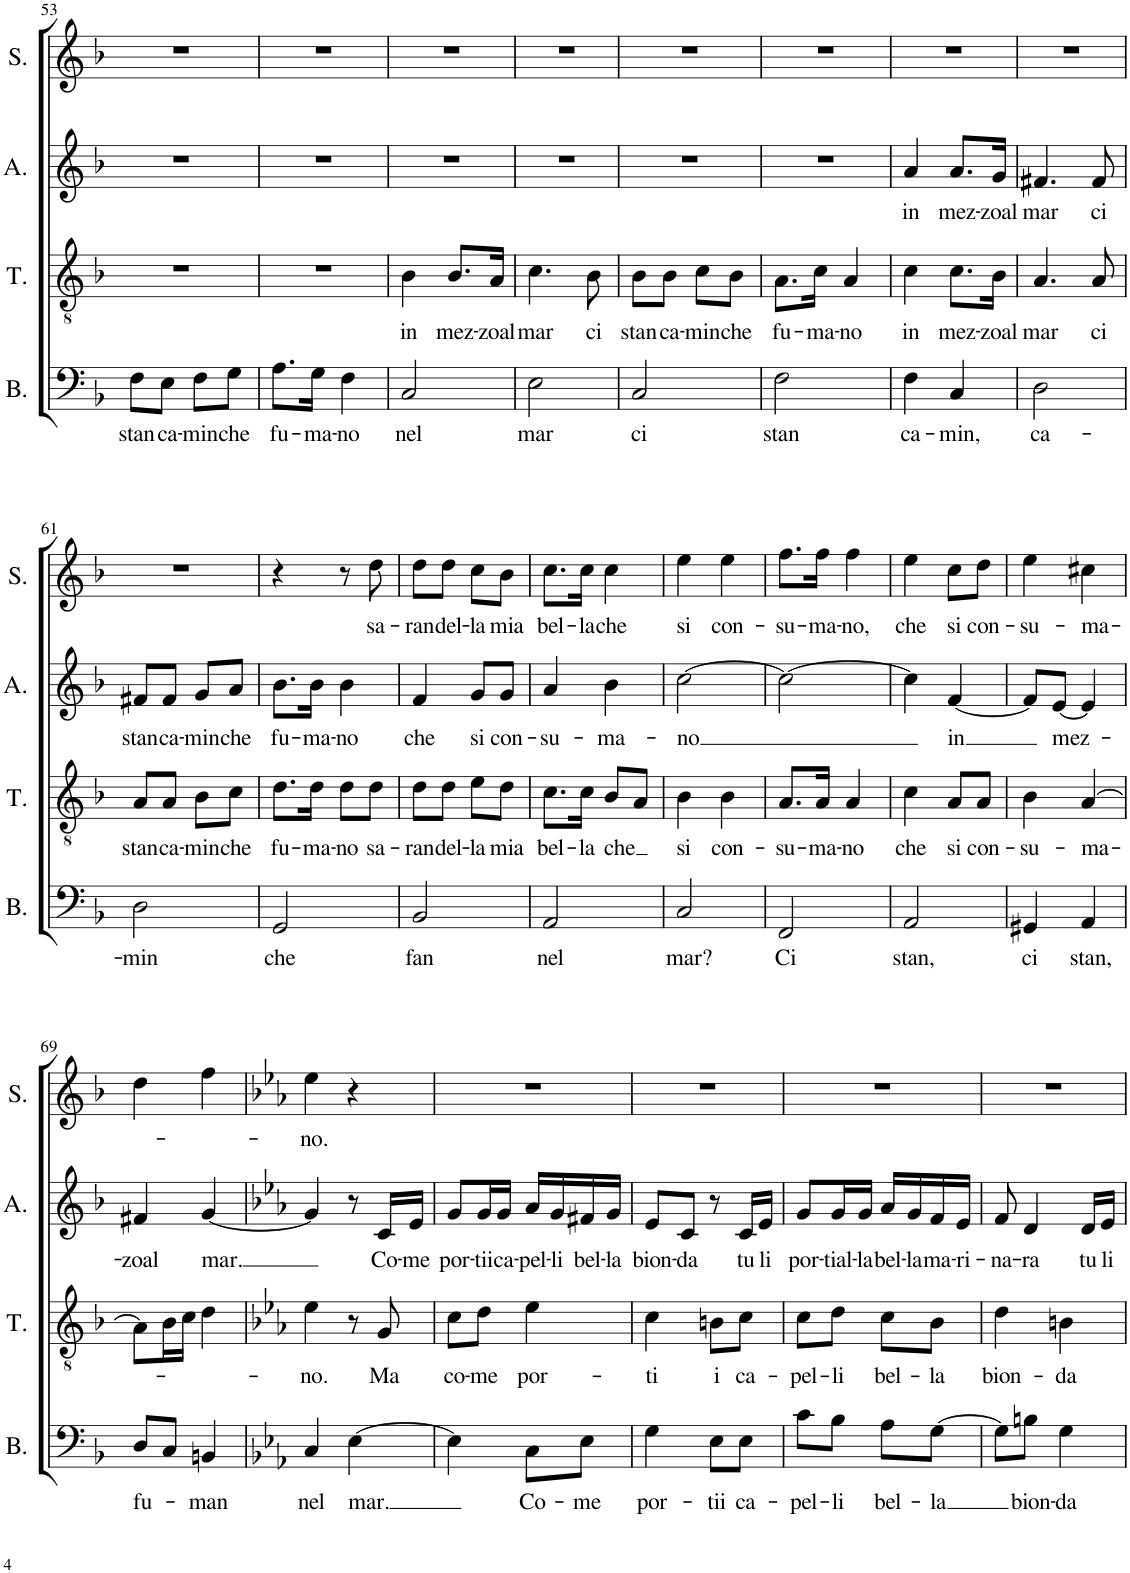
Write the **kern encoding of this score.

**kern	**text	**kern	**text	**kern	**text	**kern	**text
*part4	*part4	*part3	*part3	*part2	*part2	*part1	*part1
*staff4	*staff4	*staff3	*staff3	*staff2	*staff2	*staff1	*staff1
*I"Bass	*	*I"Tenor	*	*I"Alto	*	*I"Soprano	*
*I'B.	*	*I'T.	*	*I'A.	*	*I'S.	*
!!LO:PB:g=z
*clefF4	*	*clefGv2	*	*clefG2	*	*clefG2	*
*k[b-]	*	*k[b-]	*	*k[b-]	*	*k[b-]	*
*M2/4	*	*M2/4	*	*M2/4	*	*M2/4	*
=53	=53	=53	=53	=53	=53	=53	=53
!	!LO:LY:b	!	!	!	!	!	!
8F\L	stan	2r	.	2r	.	2r	.
!	!LO:LY:b	!	!	!	!	!	!
8E\J	ca-	.	.	.	.	.	.
!	!LO:LY:b	!	!	!	!	!	!
8F\L	-min	.	.	.	.	.	.
!	!LO:LY:b	!	!	!	!	!	!
8G\J	che	.	.	.	.	.	.
=54	=54	=54	=54	=54	=54	=54	=54
!	!LO:LY:b	!	!	!	!	!	!
8.A\L	fu-	2r	.	2r	.	2r	.
!	!LO:LY:b	!	!	!	!	!	!
16G\Jk	-ma-	.	.	.	.	.	.
!	!LO:LY:b	!	!	!	!	!	!
4F\	-no	.	.	.	.	.	.
=55	=55	=55	=55	=55	=55	=55	=55
!	!LO:LY:b	!	!LO:LY:b	!	!	!	!
2C/	nel	4B-\	in	2r	.	2r	.
!	!	!	!LO:LY:b	!	!	!	!
.	.	8.B-/L	mez-	.	.	.	.
!	!	!	!LO:LY:b	!	!	!	!
.	.	16A/Jk	-zoal	.	.	.	.
=56	=56	=56	=56	=56	=56	=56	=56
!	!LO:LY:b	!	!LO:LY:b	!	!	!	!
2E\	mar	4.c\	mar	2r	.	2r	.
!	!	!	!LO:LY:b	!	!	!	!
.	.	8B-\	ci	.	.	.	.
=57	=57	=57	=57	=57	=57	=57	=57
!	!LO:LY:b	!	!LO:LY:b	!	!	!	!
2C/	ci	8B-\L	stan	2r	.	2r	.
!	!	!	!LO:LY:b	!	!	!	!
.	.	8B-\J	ca-	.	.	.	.
!	!	!	!LO:LY:b	!	!	!	!
.	.	8c\L	-min	.	.	.	.
!	!	!	!LO:LY:b	!	!	!	!
.	.	8B-\J	che	.	.	.	.
=58	=58	=58	=58	=58	=58	=58	=58
!	!LO:LY:b	!	!LO:LY:b	!	!	!	!
2F\	stan	8.A\L	fu-	2r	.	2r	.
!	!	!	!LO:LY:b	!	!	!	!
.	.	16c\Jk	-ma-	.	.	.	.
!	!	!	!LO:LY:b	!	!	!	!
.	.	4A/	-no	.	.	.	.
=59	=59	=59	=59	=59	=59	=59	=59
!	!LO:LY:b	!	!LO:LY:b	!	!LO:LY:b	!	!
4F\	ca-	4c\	in	4a/	in	2r	.
!	!LO:LY:b	!	!LO:LY:b	!	!LO:LY:b	!	!
4C/	-min,	8.c\L	mez-	8.a/L	mez-	.	.
!	!	!	!LO:LY:b	!	!LO:LY:b	!	!
.	.	16B-\Jk	-zoal	16g/Jk	-zoal	.	.
=60	=60	=60	=60	=60	=60	=60	=60
!	!LO:LY:b	!	!LO:LY:b	!	!LO:LY:b	!	!
2D\	ca-	4.A/	mar	4.f#X/	mar	2r	.
!	!	!	!LO:LY:b	!	!LO:LY:b	!	!
.	.	8A/	ci	8f#/	ci	.	.
!!LO:LB:g=z
=61	=61	=61	=61	=61	=61	=61	=61
!	!LO:LY:b	!	!LO:LY:b	!	!LO:LY:b	!	!
2D\	-min	8A/L	stan	8f#X/L	stan	2r	.
!	!	!	!LO:LY:b	!	!LO:LY:b	!	!
.	.	8A/J	ca-	8f#/J	ca-	.	.
!	!	!	!LO:LY:b	!	!LO:LY:b	!	!
.	.	8B-\L	-min	8g/L	-min	.	.
!	!	!	!LO:LY:b	!	!LO:LY:b	!	!
.	.	8c\J	che	8a/J	che	.	.
=62	=62	=62	=62	=62	=62	=62	=62
!	!LO:LY:b	!	!LO:LY:b	!	!LO:LY:b	!	!
2GG/	che	8.d\L	fu-	8.b-\L	fu-	4r	.
!	!	!	!LO:LY:b	!	!LO:LY:b	!	!
.	.	16d\Jk	-ma-	16b-\Jk	-ma-	.	.
!	!	!	!LO:LY:b	!	!LO:LY:b	!	!
.	.	8d\L	-no	4b-\	-no	8r	.
!	!	!	!LO:LY:b	!	!	!	!LO:LY:b
.	.	8d\J	sa-	.	.	8dd\	sa-
=63	=63	=63	=63	=63	=63	=63	=63
!	!LO:LY:b	!	!LO:LY:b	!	!LO:LY:b	!	!LO:LY:b
2BB-/	fan	8d\L	-ran	4f/	che	8dd\L	-ran
!	!	!	!LO:LY:b	!	!	!	!LO:LY:b
.	.	8d\J	del-	.	.	8dd\J	del-
!	!	!	!LO:LY:b	!	!LO:LY:b	!	!LO:LY:b
.	.	8e\L	-la	8g/L	si	8cc\L	-la
!	!	!	!LO:LY:b	!	!LO:LY:b	!	!LO:LY:b
.	.	8d\J	mia	8g/J	con-	8b-\J	mia
=64	=64	=64	=64	=64	=64	=64	=64
!	!LO:LY:b	!	!LO:LY:b	!	!LO:LY:b	!	!LO:LY:b
2AA/	nel	8.c\L	bel-	4a/	-su-	8.cc\L	bel-
!	!	!	!LO:LY:b	!	!	!	!LO:LY:b
.	.	16c\Jk	-la	.	.	16cc\Jk	-la
!	!	!	!LO:LY:b	!	!LO:LY:b	!	!LO:LY:b
.	.	8B-/L	che	4b-\	-ma-	4cc\	che
.	.	8A/J	.	.	.	.	.
=65	=65	=65	=65	=65	=65	=65	=65
!	!LO:LY:b	!	!LO:LY:b	!	!LO:LY:b	!	!LO:LY:b
2C/	mar?	4B-\	si	[2cc\	-no	4ee\	si
!	!	!	!LO:LY:b	!	!	!	!LO:LY:b
.	.	4B-\	con-	.	.	4ee\	con-
=66	=66	=66	=66	=66	=66	=66	=66
!	!LO:LY:b	!	!LO:LY:b	!	!	!	!LO:LY:b
2FF/	Ci	8.A/L	-su-	2cc\_	.	8.ff\L	-su-
!	!	!	!LO:LY:b	!	!	!	!LO:LY:b
.	.	16A/Jk	-ma-	.	.	16ff\Jk	-ma-
!	!	!	!LO:LY:b	!	!	!	!LO:LY:b
.	.	4A/	-no	.	.	4ff\	-no,
=67	=67	=67	=67	=67	=67	=67	=67
!	!LO:LY:b	!	!LO:LY:b	!	!	!	!LO:LY:b
2AA/	stan,	4c\	che	4cc\]	.	4ee\	che
!	!	!	!LO:LY:b	!	!LO:LY:b	!	!LO:LY:b
.	.	8A/L	si	[4f/	in	8cc\L	si
!	!	!	!LO:LY:b	!	!	!	!LO:LY:b
.	.	8A/J	con-	.	.	8dd\J	con-
=68	=68	=68	=68	=68	=68	=68	=68
!	!LO:LY:b	!	!LO:LY:b	!	!	!	!LO:LY:b
4GG#X/	ci	4B-\	-su-	8f/L]	.	4ee\	-su-
!	!	!	!	!	!LO:LY:b	!	!
.	.	.	.	[8e/J	mez-	.	.
!	!LO:LY:b	!	!LO:LY:b	!	!	!	!LO:LY:b
4AA/	stan,	[4A/	-ma-	4e/]	.	4cc#X\	-ma-
!!LO:LB:g=z
=69	=69	=69	=69	=69	=69	=69	=69
!	!LO:LY:b	!	!	!	!LO:LY:b	!	!
8D/L	fu-	8A\L]	.	4f#X/	-zoal	4dd\	.
8C/J	.	16B-\L	.	.	.	.	.
.	.	16c\JJ	.	.	.	.	.
!	!LO:LY:b	!	!	!	!LO:LY:b	!	!
4BBn/	-man	4d\	.	[4g/	mar.	4ff\	.
=70	=70	=70	=70	=70	=70	=70	=70
*k[b-e-a-]	*	*k[b-e-a-]	*	*k[b-e-a-]	*	*k[b-e-a-]	*
!	!LO:LY:b	!	!LO:LY:b	!	!	!	!LO:LY:b
4C/	nel	4e-\	-no.	4g/]	.	4ee-\	-no.
!	!LO:LY:b	!	!	!	!	!	!
[4E-\	mar.	8r	.	8r	.	4r	.
!	!	!	!LO:LY:b	!	!LO:LY:b	!	!
.	.	8G/	Ma	16c/LL	Co-	.	.
!	!	!	!	!	!LO:LY:b	!	!
.	.	.	.	16e-/JJ	-me	.	.
=71	=71	=71	=71	=71	=71	=71	=71
!	!	!	!LO:LY:b	!	!LO:LY:b	!	!
4E-\]	.	8c\L	co-	8g/L	por-	2r	.
!	!	!	!LO:LY:b	!	!LO:LY:b	!	!
.	.	8d\J	-me	16g/L	-tii	.	.
!	!	!	!	!	!LO:LY:b	!	!
.	.	.	.	16g/JJ	ca-	.	.
!	!LO:LY:b	!	!LO:LY:b	!	!LO:LY:b	!	!
8C\L	Co-	4e-\	por-	16a-/LL	-pel-	.	.
!	!	!	!	!	!LO:LY:b	!	!
.	.	.	.	16g/	-li	.	.
!	!LO:LY:b	!	!	!	!LO:LY:b	!	!
8E-\J	-me	.	.	16f#X/	bel-	.	.
!	!	!	!	!	!LO:LY:b	!	!
.	.	.	.	16g/JJ	-la	.	.
=72	=72	=72	=72	=72	=72	=72	=72
!	!LO:LY:b	!	!LO:LY:b	!	!LO:LY:b	!	!
4G\	por-	4c\	-ti	8e-/L	bion-	2r	.
!	!	!	!	!	!LO:LY:b	!	!
.	.	.	.	8c/J	-da	.	.
!	!LO:LY:b	!	!LO:LY:b	!	!	!	!
8E-\L	-tii	8Bn\L	i	8r	.	.	.
!	!LO:LY:b	!	!LO:LY:b	!	!LO:LY:b	!	!
8E-\J	ca-	8c\J	ca-	16c/LL	tu	.	.
!	!	!	!	!	!LO:LY:b	!	!
.	.	.	.	16e-/JJ	li	.	.
=73	=73	=73	=73	=73	=73	=73	=73
!	!LO:LY:b	!	!LO:LY:b	!	!LO:LY:b	!	!
8c\L	-pel-	8c\L	-pel-	8g/L	por-	2r	.
!	!LO:LY:b	!	!LO:LY:b	!	!LO:LY:b	!	!
8B-\J	-li	8d\J	-li	16g/L	-tial-	.	.
!	!	!	!	!	!LO:LY:b	!	!
.	.	.	.	16g/JJ	-la	.	.
!	!LO:LY:b	!	!LO:LY:b	!	!LO:LY:b	!	!
8A-\L	bel-	8c\L	bel-	16a-/LL	bel-	.	.
!	!	!	!	!	!LO:LY:b	!	!
.	.	.	.	16g/	-la	.	.
!	!LO:LY:b	!	!LO:LY:b	!	!LO:LY:b	!	!
[8G\J	-la	8B-\J	-la	16f/	ma-	.	.
!	!	!	!	!	!LO:LY:b	!	!
.	.	.	.	16e-/JJ	-ri-	.	.
=74	=74	=74	=74	=74	=74	=74	=74
!	!	!	!LO:LY:b	!	!LO:LY:b	!	!
8G\L]	.	4d\	bion-	8f/	-na-	2r	.
!	!LO:LY:b	!	!	!	!LO:LY:b	!	!
8Bn\J	bion-	.	.	4d/	-ra	.	.
!	!LO:LY:b	!	!LO:LY:b	!	!	!	!
4G\	-da	4Bn\	-da	.	.	.	.
!	!	!	!	!	!LO:LY:b	!	!
.	.	.	.	16d/LL	tu	.	.
!	!	!	!	!	!LO:LY:b	!	!
.	.	.	.	16e-/JJ	li	.	.
=	=	=	=	=	=	=	=
*-	*-	*-	*-	*-	*-	*-	*-
